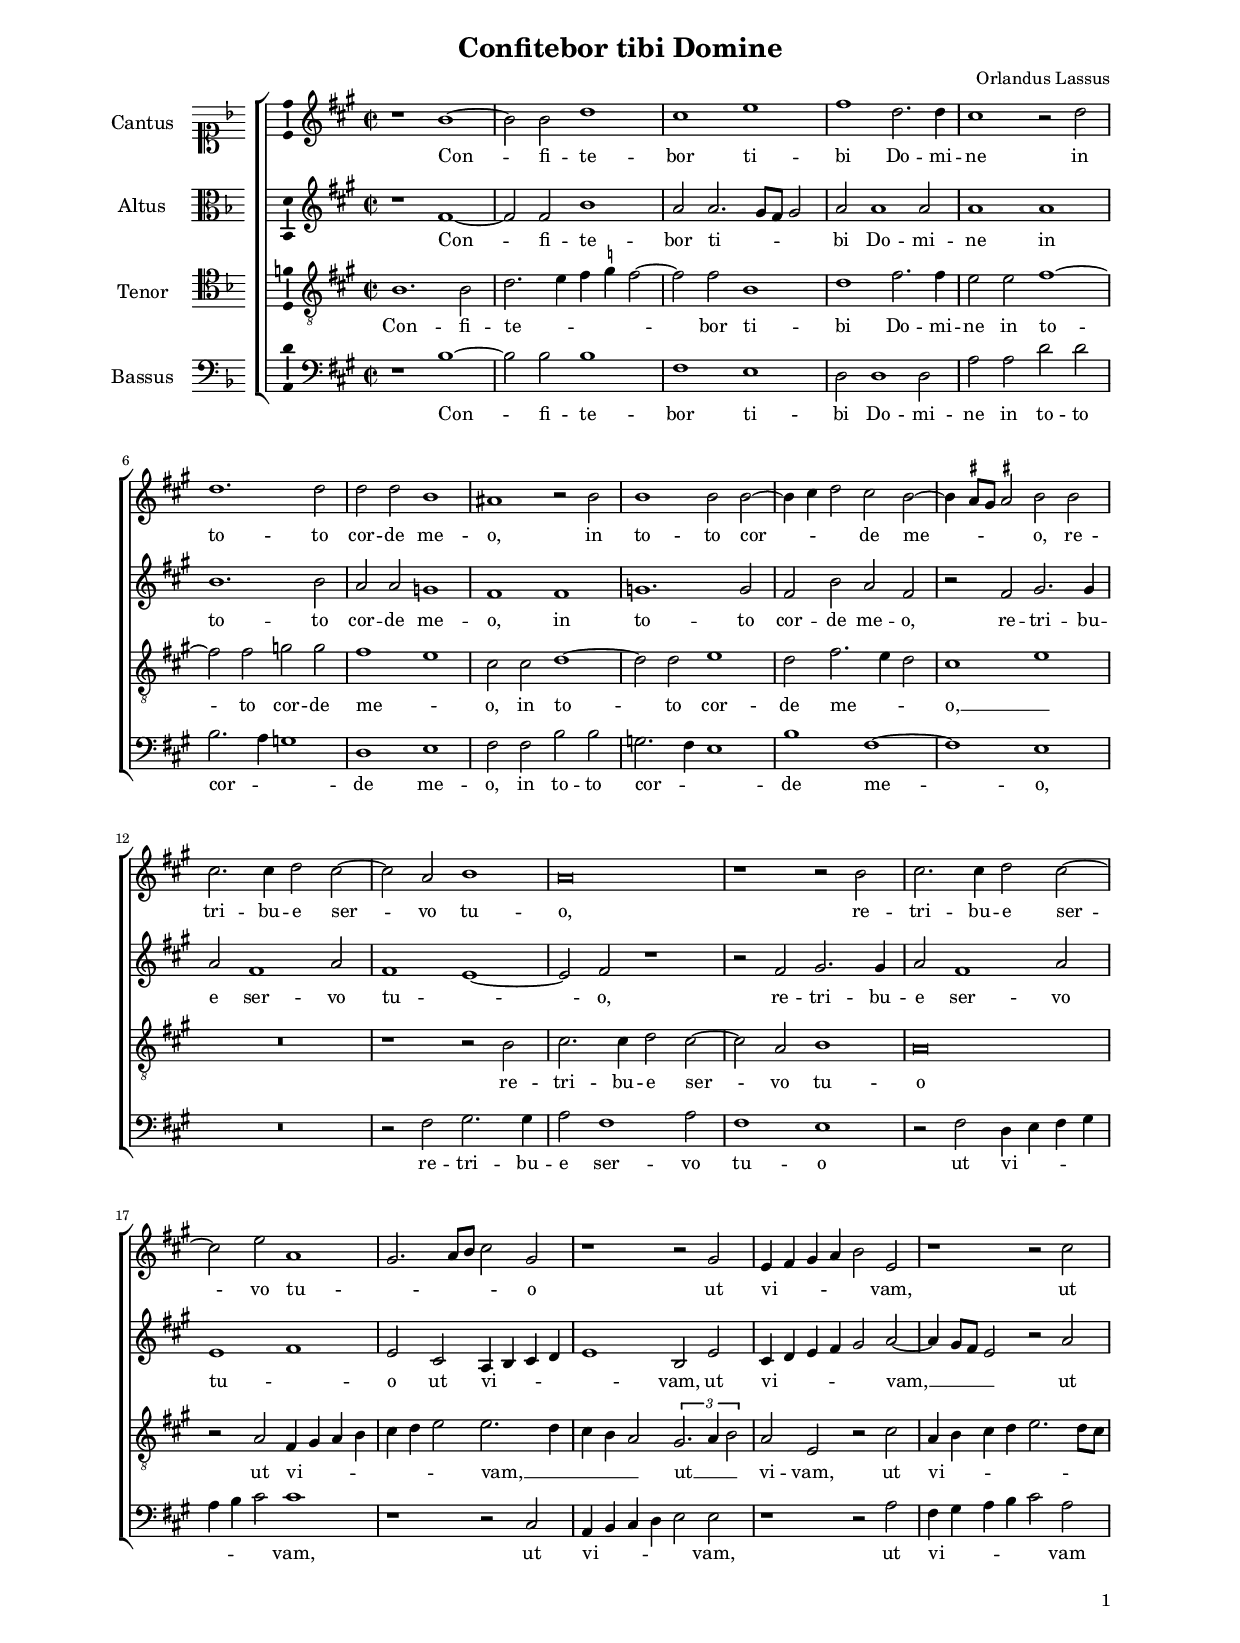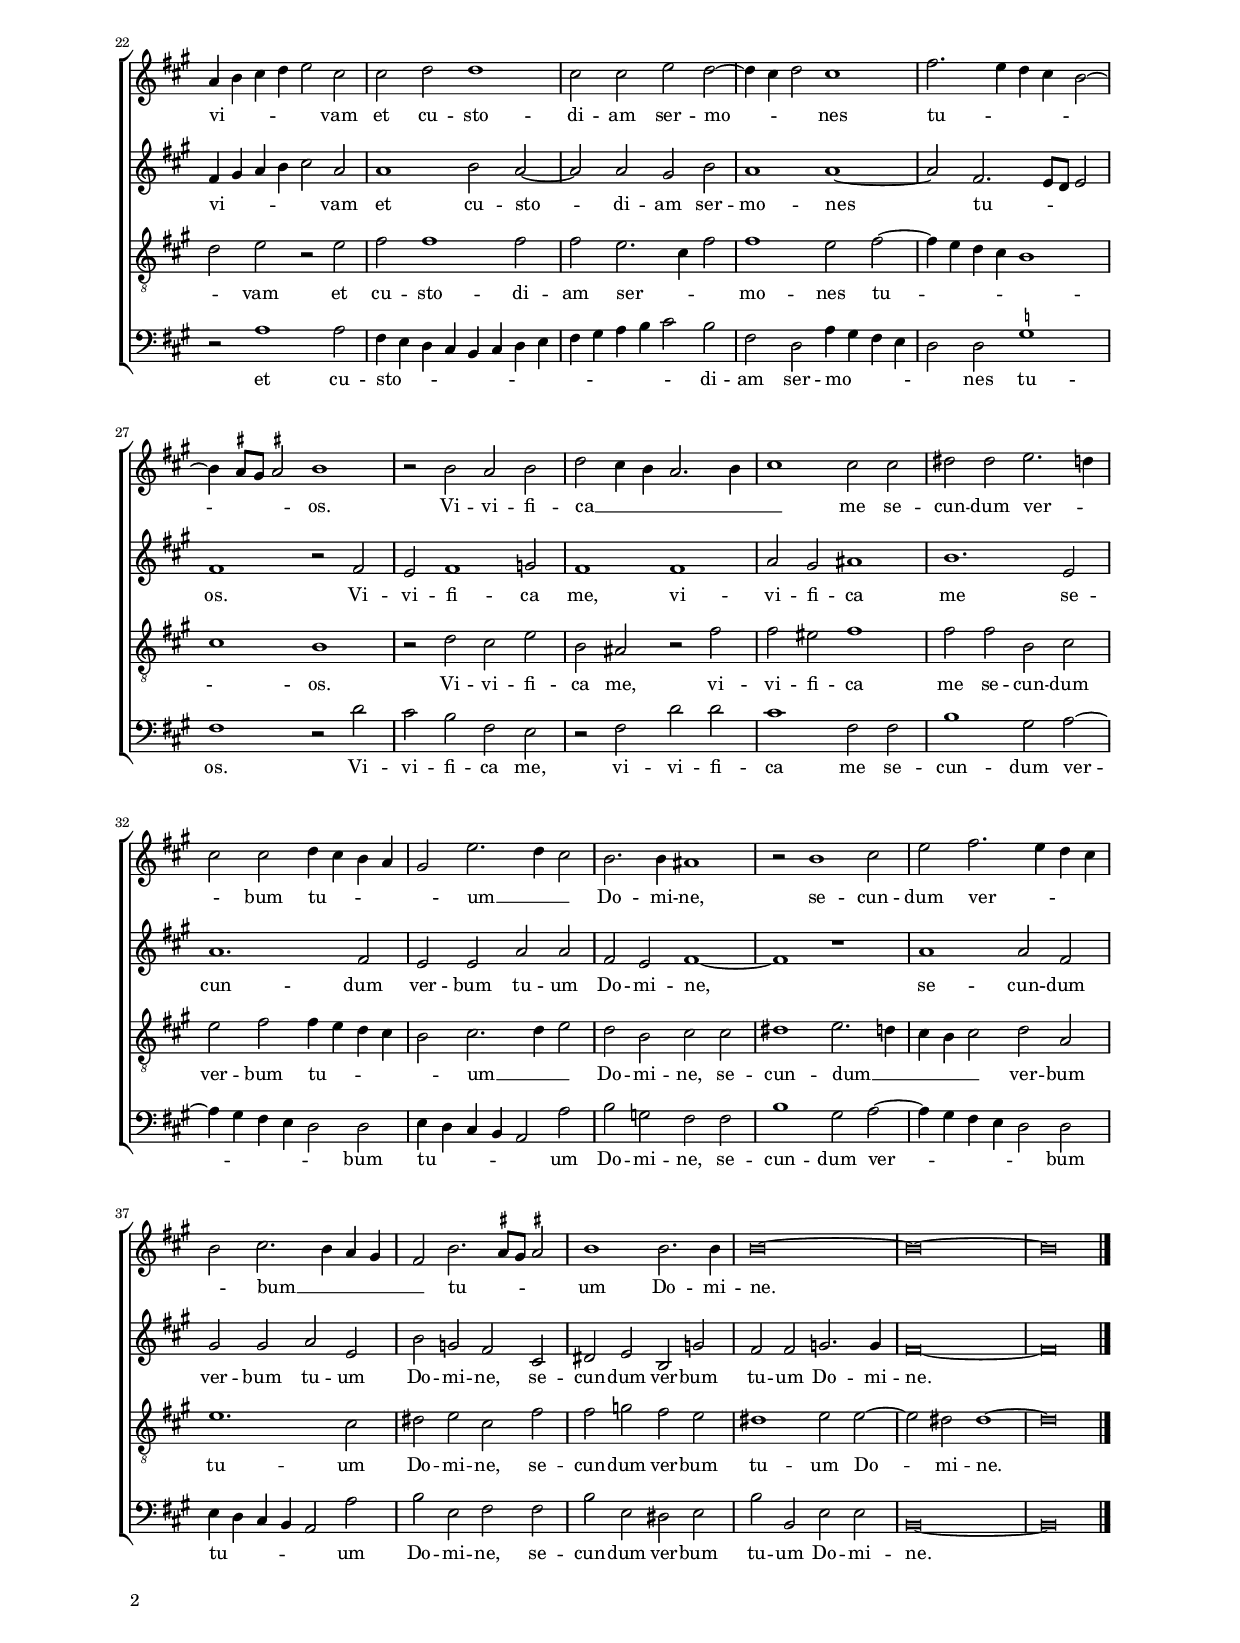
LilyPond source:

\header
{
  title="Confitebor tibi Domine"
  composer="Orlandus Lassus"
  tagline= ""
}

\version "2.24.1"
\include "deutsch.ly"
#(set-global-staff-size 15)
% #(set-default-paper-size "letter")
#(ly:set-option 'point-and-click #f)

	
global = {
	\key f \major
	\time 2/2 \set Score.measureLength = #(ly:make-moment 2/1)
	\skip 1*84 \bar "|."
	}

	ficta = { \once \set suggestAccidentals = ##t }
	
	forget = #(define-music-function (music) (ly:music?) #{
		\accidentalStyle forget
		$music
		\accidentalStyle default
		#})
	
	m = \melisma
	me = \melismaEnd


\paper
	{
	top-margin = 1.8 \cm
	bottom-margin = 1.2 \cm
	left-margin = 2.2 \cm
	right-margin = 2.2 \cm
	ragged-bottom = ##f
	ragged-last-bottom = ##f
	print-page-number = ##f
	system-system-spacing = #'((basic-distance . 16) (minimum-distance . 14) (padding . 5) (strechability . 150))
	oddFooterMarkup=\markup   \fill-line { "" \fromproperty #'page:page-number-string }
	evenFooterMarkup=\markup  \fill-line { \fromproperty #'page:page-number-string "" }
	last-bottom-spacing = #'((basic-distance . 12) (minimum-distance . 7) (padding . 4))
	systems-per-page = 4
%	min-systems-per-page = 3
	}


incipitcantus = \markup { \score {
	{
	\set Staff.instrumentName = \markup { \fontsize #1 "Cantus" }
	\key f \major
	\clef soprano
	s4 \bar ""
	}
	\layout  {
	raggedright = ##t
	indent = 1.6 \cm
	line-width = 2.5\cm
	\context { \Staff \remove Time_signature_engraver }
	\override Staff.Clef.Y-extent = #'(0 . 0)
	}} \hspace #1 }
	
      
incipitaltus = \markup { \score {
	{
	\set Staff.instrumentName = \markup { \fontsize #1 "Altus" }
	\key f \major
	\clef alto
	s4 \bar ""
	}
	\layout  {
	raggedright = ##t
	indent = 1.6 \cm
	line-width = 2.5\cm
	\context { \Staff \remove Time_signature_engraver }
	\override Staff.Clef.Y-extent = #'(0 . 0)
	}} \hspace #1 }


incipittenor = \markup { \score {
	{
	\set Staff.instrumentName = \markup { \fontsize #1 "Tenor" }
	\key f \major
	\clef tenor
	s4 \bar ""
	}
	\layout  {
	raggedright = ##t
	indent = 1.6 \cm
	line-width = 2.5\cm
	\context { \Staff \remove Time_signature_engraver }
	\override Staff.Clef.Y-extent = #'(0 . 0)
	}} \hspace #1 }


incipitbassus = \markup { \score {
	{
	\set Staff.instrumentName = \markup { \fontsize #1 "Bassus" }
	\key f \major
	\clef bass
	s4 \bar ""
	}
	\layout  {
	raggedright = ##t
	indent = 1.6 \cm
	line-width = 2.5\cm
	\context { \Staff \remove Time_signature_engraver }
	\override Staff.Clef.Y-extent = #'(0 . 0)
	}} \hspace #1 }


cantus =  \relative c''
	{
	r1 g~
	g2 g b1
	a1 c
	d1 b2. b4
%5
	a1 r2 b |
	b1. b2
	b2 b g1
	fis1 r2 g
	g1 g2 g~
%10
	g4 a b2 a g~ |
	g4 \ficta fis8 e \ficta fis!2 g g
	a2. a4 b2 a~
	a2 f g1
	f\breve
%15
	r1 r2 g |
	a2. a4 b2 a~
	a2 c f,1
	e2. f8 g a2 e
	r1 r2 e
%20
	c4 d e f g2 c, |
	r1 r2 a'
	f4 g a b c2 a
	a2 b b1
	a2 a c b~
%25
	b4 a b2 a1 |
	d2. c4 b a g2~
	g4 \ficta fis8 e \ficta fis!2 g1
	r2 g f g
	b2 a4 g f2. g4
%30
	a1 a2 a |
	h2 h c2. b4
	a2 a b4 a g f
	e2 c'2. b4 a2
	g2. g4 fis1
%35
	r2 g1 a2 |
	c2 d2. c4 b a
	g2 a2. g4 f e
	d2 g2. \ficta fis8 e \ficta fis!2
	g1 g2. g4
%40
	g\breve~
	g\breve~
	g\breve |
	}


altus =  \relative c'
	{
	r1 d~
	d2 d g1
	f2 f2. e8 d e2
	f2 f1 f2
%5
	f1 f |
	g1. g2
	f2 f es1
	d1 d
	es1. es2
%10
	d2 g f d |
	r2 d e2. e4
	f2 d1 f2
	d1 c~
	c2 d r1
%15
	r2 d e2. e4 |
	f2 d1 f2
	c1 d
	c2 a f4 g a b
	c1 g2 c
%20
	a4 b c d e2 f~ |
	f4 e8 d c2 r f
	d4 e f g a2 f
	f1 g2 f~
	f2 f e g
%25
	f1 f~ |
	f2 d2. c8 b c2
	d1 r2 d
	c2 d1 es2
	d1 d
%30
	f2 e fis1 |
	g1. c,2
	f1. d2
	c2 c f f
	d2 c d1~
%35
	d1 r |
	f1 f2 d
	e2 e f c
	g'2 es d a
	h2 c g es'
%40
	d2 d es2. es4 |
	d\breve~
	d\breve |
	}


tenor =  \relative c'
	{
	g1. g2
	b2. c4 d \ficta es d2~
	d2 d g,1
	b1 d2. d4
%5
	c2 c d1~ |
	d2 d es es
	d1 c
	a2 a b1~
	b2 b c1
%10
	b2 d2. c4 b2 |
	a1 c
	R\breve
	r1 r2 g
	a2. a4 b2 a~
%15
	a2 f g1 |	
	f\breve
	r2 f d4 e f g
	a4 b c2 c2. b4
	a4 g f2 \tuplet 3/2 { e2. f4 g2 }
%20
	f2 c r a' |
	f4 g a b c2. b8 a 
	b2 c r c
	d2 d1 d2
	d2 c2. a4 d2
%25
	d1 c2 d~ |
	d4 c b a g1
	a1 g
	r2 b a c
	g2 fis r d'
%30
	d2 cis d1 | 
	d2 d g, a
	c2 d d4 c b a
	g2 a2. b4 c2
	b2 g a a
%35
	h1 c2. b4 |
	a4 g a2 b f
	c'1. a2
	h2 c a d
	d2 es d c
%40
	h1 c2 c~ |
	c2 h h1~
	h\breve |
	}


bassus  =  \relative c
	{
	r1 g'~
	g2 g g1
	d1 c
	b2 b1 b2
%5
	f'2 f b b |
	g2. f4 es1
	b1 c
	d2 d g g
	es2. d4 c1
%10
	g'1 d~ |
	d1 c
	R\breve
	r2 d e2. e4
	f2 d1 f2
%15
	d1 c |
	r2 d b4 c d e
	f4 g a2 a1
	r1 r2 a,
	f4 g a b c2 c
%20
	r1 r2 f |
	d4 e f g a2 f
	r2 f1 f2
	d4 c b a g a b c
	d4 e f g a2 g
%25
	d2 b f'4 e d c |
	b2 b \ficta es1
	d1 r2 b'
	a2 g d c
	r2 d b' b
%30
	a1 d,2 d |
	g1 e2 f~
	f4 e d c b2 b
	c4 b a g f2 f'
	g2 es d d
%35
	g1 e2 f~ |
	f4 e d c b2 b
	c4 b a g f2 f'
	g2 c, d d
	g2 c, h c
%40
	g'2 g, c c |
	g\breve~
	g\breve |
	}

lyricscantus = \lyricmode {
	Con -- fi -- te -- bor ti -- bi Do -- mi -- ne
	in to -- to cor -- de me -- o,
	in to -- to cor -- _ _ de me -- _ _ _ o,
	re -- tri -- bu -- e ser -- vo tu -- o,
	re -- tri -- bu -- e ser -- vo tu -- _ _ _ _ o
	ut vi -- _ _ _ _ vam,
	ut vi -- _ _ _ _ vam
	et cu -- sto -- di -- am ser -- mo -- _ _ nes tu -- _ _ _ _ _ _ _ os.
	Vi -- vi -- fi -- ca __ _ _ _ _ _ me 
	se -- cun -- dum ver -- _ _ bum tu -- _ _ _ _ um __ _ _ Do -- mi -- ne,
	se -- cun -- dum ver -- _ _ _ _ bum __ _ _ _ _ tu -- _ _ _ um Do -- mi -- ne.
	}


lyricsaltus = \lyricmode {
	Con -- fi -- te -- bor ti -- _ _ _ bi Do -- mi -- ne
	in to -- to cor -- de me -- o,
	in to -- to cor -- de me -- o,
	re -- tri -- bu -- e ser -- vo tu -- _ o,
	re -- tri -- bu -- e ser -- vo tu -- _ o
	ut vi -- _ _ _ _ vam,
	ut vi -- _ _ _ _ vam, __ _ _ _
	ut vi -- _ _ _ _ vam
	et cu -- sto -- di -- am ser -- mo -- nes tu -- _ _ _ os.
	Vi -- vi -- fi -- ca me,
	vi -- vi -- fi -- ca me 
	se -- cun -- dum ver -- bum tu -- um Do -- mi -- ne,
	se -- cun -- dum ver -- bum tu -- um Do -- mi -- ne,
	se -- cun -- dum ver -- bum tu -- um Do -- mi -- ne.
	}


lyricstenor = \lyricmode {
	Con -- fi -- te -- _ _ _ _ bor ti -- bi Do -- mi -- ne
	in to -- to cor -- de me -- _ o,
	in to -- to cor -- de me -- _ _ o, __ _
	re -- tri -- bu -- e ser -- vo tu -- o
	ut vi -- _ _ _ _ _ _ vam, __ _ _ _ _
	ut __ _ _ vi -- vam,
	ut vi -- _ _ _ _ _ _ _ vam
	et cu -- sto -- di -- am ser -- _ _ mo -- nes tu -- _ _ _ _ _ os.
	Vi -- vi -- fi -- ca me,
	vi -- vi -- fi -- ca me
	se -- cun -- dum ver -- bum tu -- _ _ _ _ um __ _ _ Do -- mi -- ne,
	se -- cun -- dum __ _ _ _ _ ver -- bum tu -- um Do -- mi -- ne,
	se -- cun -- dum ver -- bum tu -- um Do -- mi -- ne.
	}


lyricsbassus = \lyricmode {
	Con -- fi -- te -- bor ti -- bi Do -- mi -- ne
	in to -- to cor -- _ _ de me -- o,
	in to -- to cor -- _ _ de me -- o,
	re -- tri -- bu -- e ser -- vo tu -- o
	ut vi -- _ _ _ _ _ _ vam,
	ut vi -- _ _ _ _ vam,
	ut vi -- _ _ _ _ vam
	et cu -- sto -- _ _ _ _ _ _ _ _ _ _ _ _ di -- am ser -- mo -- _ _ _ _ nes tu -- os.
	Vi -- vi -- fi -- ca me,
	vi -- vi -- fi -- ca me
	se -- cun -- dum ver -- _ _ _ _ bum tu -- _ _ _ _ um Do -- mi -- ne,
	se -- cun -- dum ver -- _ _ _ _ bum tu -- _ _ _ _ um Do -- mi -- ne,
	se -- cun -- dum ver -- bum tu -- um Do -- mi -- ne.
	}


\score
{  
	\transpose f a {
	\new ChoirStaff \with { \override StaffGrouper.staff-staff-spacing.basic-distance = #12 }
	<<

	\new Staff << \global
	\new Voice="v1" {
		\set Staff.instrumentName=\incipitcantus
	%	\set Staff.instrumentName="S"
		\set Staff.midiInstrument = "reed organ"
		\clef "violin"
		\cantus }
	\new Lyrics \lyricsto "v1" {\lyricscantus }
	>>


	\new Staff << \global
	\new Voice="v2" {
		\set Staff.instrumentName=\incipitaltus
	%	\set Staff.instrumentName="A"
		\set Staff.midiInstrument = "reed organ"
		\clef "violin" 
		\altus}
	\new Lyrics \lyricsto "v2" {\lyricsaltus }
	>>


	\new Staff << \global
	\new Voice="v3" {
		\set Staff.instrumentName=\incipittenor
	%	\set Staff.instrumentName="T"
		\set Staff.midiInstrument = "reed organ"
		\clef "G_8"
		\tenor }
	\new Lyrics \lyricsto "v3" {\lyricstenor }
	>>


	\new Staff << \global
	\new Voice="v4" {
		\set Staff.instrumentName=\incipitbassus
	%	\set Staff.instrumentName="B"
		\set Staff.midiInstrument = "reed organ"
		\clef "bass" 
		\bassus }
	\new Lyrics \lyricsto "v4" {\lyricsbassus}
	>>

	>>
	} % transpose

	\layout
	{
	indent = 2.3 \cm
%	\context { \Lyrics \override VerticalAxisGroup.nonstaff-relatedstaff-spacing.padding = #2 }
%	\context { \Lyrics \override LyricText.font-size = #1 }
	\context { \Staff \override TimeSignature.break-visibility = #end-of-line-invisible }
	\context { \Staff \consists Ambitus_engraver }
	\context { \Voice \override Slur.transparent = ##t }
%	\context { \Voice \override AccidentalSuggestion.avoid-slur = #'ignore }
%	\context { \Voice \override AccidentalSuggestion.outside-staff-priority = ##f }
	\context { \Score \override BarNumber.padding = #2 }
	\context { \Voice \override NoteHead.style = #'baroque }
	}

\midi
	{
	\tempo 2 = 90
	}
	
}


% EOF
